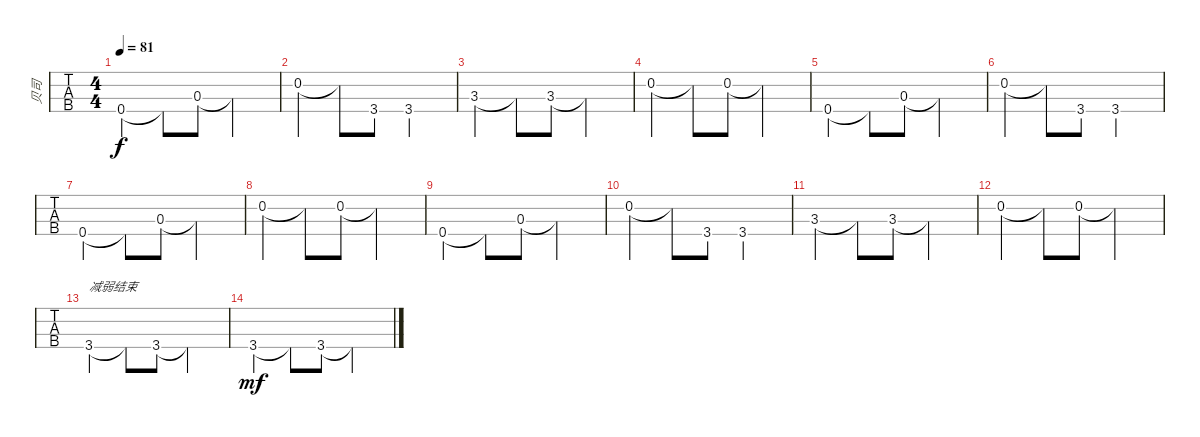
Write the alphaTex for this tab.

\track ("贝司" "贝司") {instrument electricbassfinger}
\staff {tabs}
\tuning (G2 D2 A1 E1) {hide}
\ts (4 4)
\tempo 81
\clef f4
\ks g
0.4.4{dy f} 0.4{t}.8 0.3.8 0.3{t}.2 |
0.2.4 0.2{t}.8 3.4.8 3.4.2 |
3.3.4 3.3{t}.8 3.3.8 3.3{t}.2 |
0.2.4 0.2{t}.8 0.2.8 0.2{t}.2 |
0.4.4 0.4{t}.8 0.3.8 0.3{t}.2 |
0.2.4 0.2{t}.8 3.4.8 3.4.2 |
0.4.4 0.4{t}.8 0.3.8 0.3{t}.2 |
0.2.4 0.2{t}.8 0.2.8 0.2{t}.2 |
0.4.4 0.4{t}.8 0.3.8 0.3{t}.2 |
0.2.4 0.2{t}.8 3.4.8 3.4.2 |
3.3.4 3.3{t}.8 3.3.8 3.3{t}.2 |
0.2.4 0.2{t}.8 0.2.8 0.2{t}.2 |
3.4.4{txt "减弱结束"} 3.4{t}.8 3.4.8 3.4{t}.2 |
3.4.4{dy mf} 3.4{t}.8 3.4.8 3.4{t}.2
